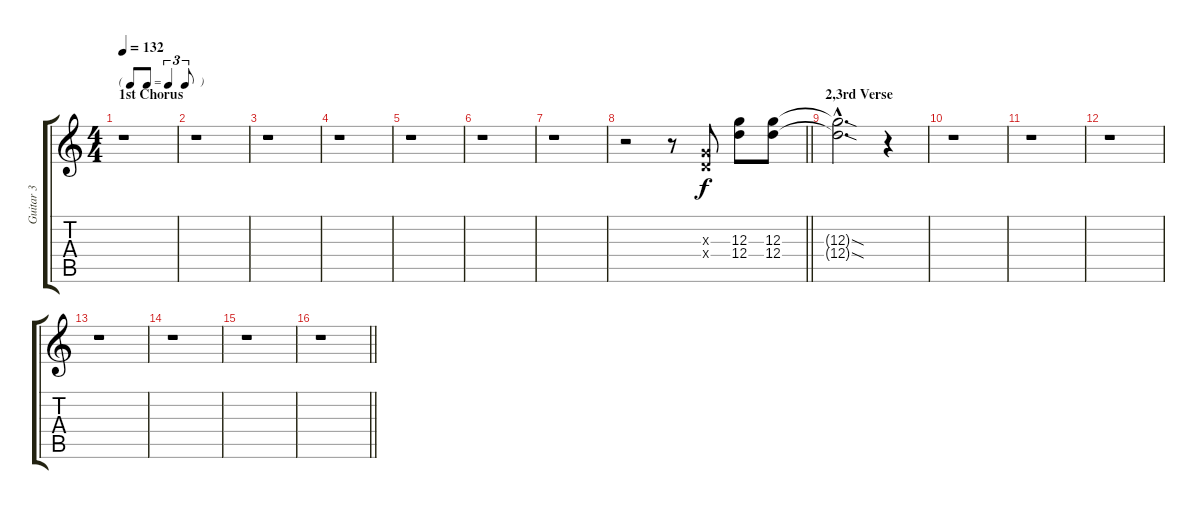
\track ("Guitar 3" "Guitar 3") {instrument distortionguitar}
\staff {score tabs}
\tuning (E4 B3 G3 D3 A2 E2) {hide}
\ts (4 4)
\tf triplet8th
\section ("" "1st Chorus")
\tempo 132
\clef g2
\ks c
r.1{dy f} |
r.1 |
r.1 |
r.1 |
r.1 |
r.1 |
r.1 |
\barLineRight lightlight
r.2 r.8 (0.3{x} 0.4{x}).8 (12.3 12.4).8 (12.3 12.4).8 |
\section ("" "2,3rd Verse")
(12.3{sod hac t} 12.4{sod hac t}).2{d} r.4 |
r.1 |
r.1 |
r.1 |
r.1 |
r.1 |
r.1 |
\barLineRight lightlight
r.1
